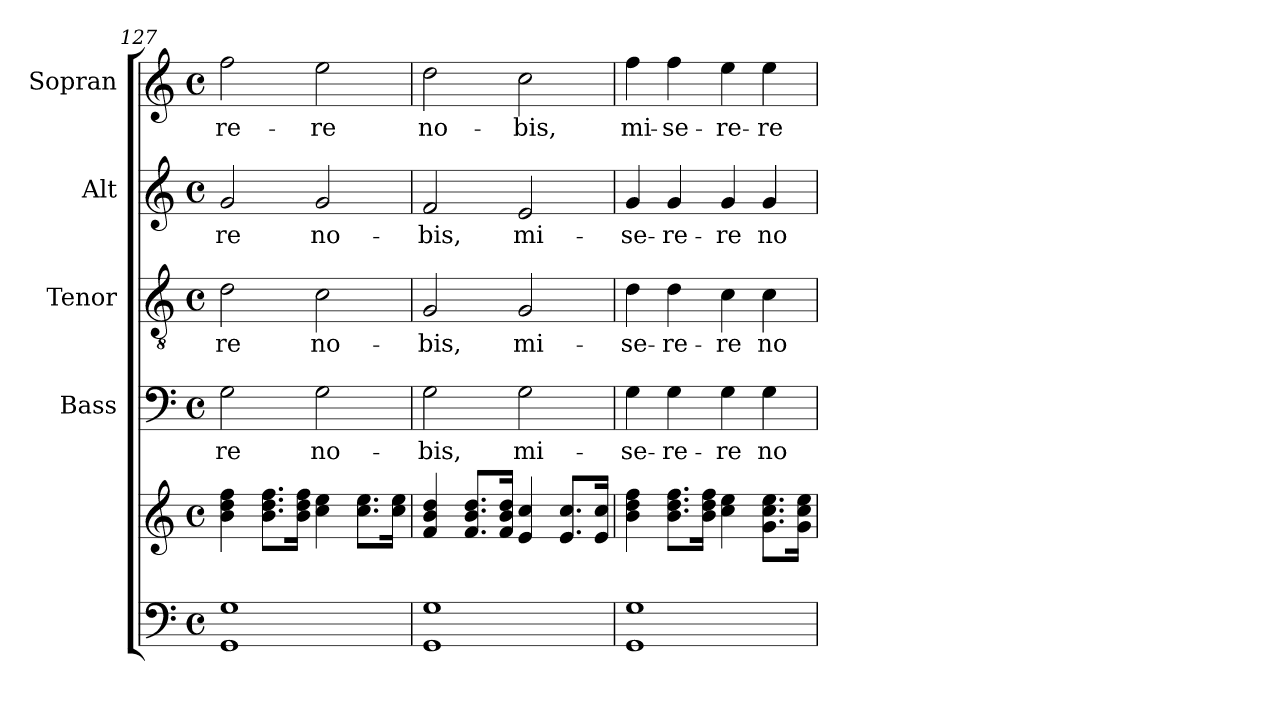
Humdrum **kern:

**kern	**kern	**kern	**text	**kern	**text	**kern	**text	**kern	**text
*part5	*part5	*part4	*part4	*part3	*part3	*part2	*part2	*part1	*part1
*staff6	*staff5	*staff4	*staff4	*staff3	*staff3	*staff2	*staff2	*staff1	*staff1
*	*	*I"Bass	*	*I"Tenor	*	*I"Alt	*	*I"Sopran	*
*	*	*I'B.	*	*I'T.	*	*I'A.	*	*I'S.	*
*clefF4	*clefG2	*clefF4	*	*clefGv2	*	*clefG2	*	*clefG2	*
*k[]	*k[]	*k[]	*	*k[]	*	*k[]	*	*k[]	*
*C:	*C:	*C:	*	*C:	*	*C:	*	*C:	*
*M4/4	*M4/4	*M4/4	*	*M4/4	*	*M4/4	*	*M4/4	*
*met(c)	*met(c)	*met(c)	*	*met(c)	*	*met(c)	*	*met(c)	*
=127	=127	=127	=127	=127	=127	=127	=127	=127	=127
!	!	!	!LO:LY:b	!	!LO:LY:b	!	!LO:LY:b	!	!LO:LY:b
1GG 1G	4b\ 4dd\ 4ff\	2G\	-re	2d\	-re	2g/	-re	2ff\	-re-
.	8.b\ 8.dd\ 8.ff\L	.	.	.	.	.	.	.	.
.	16b\ 16dd\ 16ff\Jk	.	.	.	.	.	.	.	.
!	!	!	!LO:LY:b	!	!LO:LY:b	!	!LO:LY:b	!	!LO:LY:b
.	4cc\ 4ee\	2G\	no-	2c\	no-	2g/	no-	2ee\	-re
.	8.cc\ 8.ee\L	.	.	.	.	.	.	.	.
.	16cc\ 16ee\Jk	.	.	.	.	.	.	.	.
=128	=128	=128	=128	=128	=128	=128	=128	=128	=128
!	!	!	!LO:LY:b	!	!LO:LY:b	!	!LO:LY:b	!	!LO:LY:b
1GG 1G	4f/ 4b/ 4dd/	2G\	-bis,	2G/	-bis,	2f/	-bis,	2dd\	no-
.	8.f/ 8.b/ 8.dd/L	.	.	.	.	.	.	.	.
.	16f/ 16b/ 16dd/Jk	.	.	.	.	.	.	.	.
!	!	!	!LO:LY:b	!	!LO:LY:b	!	!LO:LY:b	!	!LO:LY:b
.	4e/ 4cc/	2G\	mi-	2G/	mi-	2e/	mi-	2cc\	-bis,
.	8.e/ 8.cc/L	.	.	.	.	.	.	.	.
.	16e/ 16cc/Jk	.	.	.	.	.	.	.	.
=129	=129	=129	=129	=129	=129	=129	=129	=129	=129
!	!	!	!LO:LY:b	!	!LO:LY:b	!	!LO:LY:b	!	!LO:LY:b
1GG 1G	4b\ 4dd\ 4ff\	4G\	-se-	4d\	-se-	4g/	-se-	4ff\	mi-
!	!	!	!LO:LY:b	!	!LO:LY:b	!	!LO:LY:b	!	!LO:LY:b
.	8.b\ 8.dd\ 8.ff\L	4G\	-re-	4d\	-re-	4g/	-re-	4ff\	-se-
.	16b\ 16dd\ 16ff\Jk	.	.	.	.	.	.	.	.
!	!	!	!LO:LY:b	!	!LO:LY:b	!	!LO:LY:b	!	!LO:LY:b
.	4cc\ 4ee\	4G\	-re	4c\	-re	4g/	-re	4ee\	-re-
!	!	!	!LO:LY:b	!	!LO:LY:b	!	!LO:LY:b	!	!LO:LY:b
.	8.g\ 8.cc\ 8.ee\L	4G\	no-	4c\	no-	4g/	no-	4ee\	-re
.	16g\ 16cc\ 16ee\Jk	.	.	.	.	.	.	.	.
=	=	=	=	=	=	=	=	=	=
*-	*-	*-	*-	*-	*-	*-	*-	*-	*-
